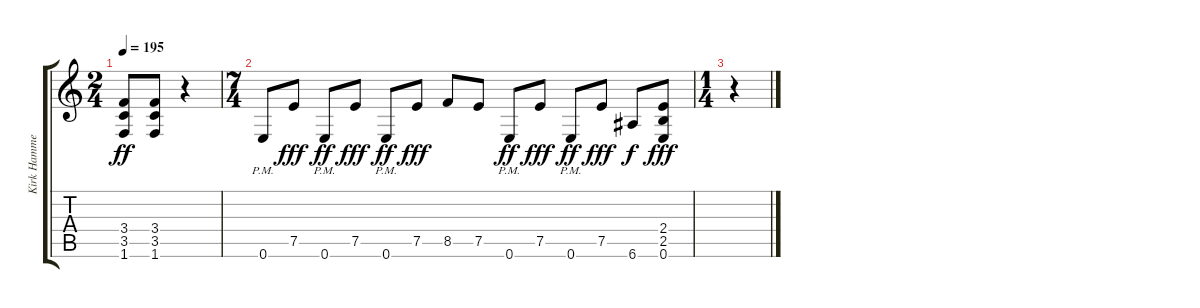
\track ("Kirk Hammet (Guitar 2)" "Kirk Hamme") {instrument distortionguitar}
\staff {score tabs}
\tuning (E4 B3 G3 D3 A2 E2) {hide}
\ts (2 4)
\tempo 195
\clef g2
\ks c
(3.4 3.5 1.6).8{dy ff} (3.4 3.5 1.6).8 r.4 |
\ts (7 4)
0.6{pm}.8 7.5.8{dy fff} 0.6{pm}.8{dy ff} 7.5.8{dy fff} 0.6{pm}.8{dy ff} 7.5.8{dy fff} 8.5.8 7.5.8 0.6{pm}.8{dy ff} 7.5.8{dy fff} 0.6{pm}.8{dy ff} 7.5.8{dy fff} 6.6.8{dy f} (2.4 2.5 0.6).8{dy fff} |
\ts (1 4)
r.4
